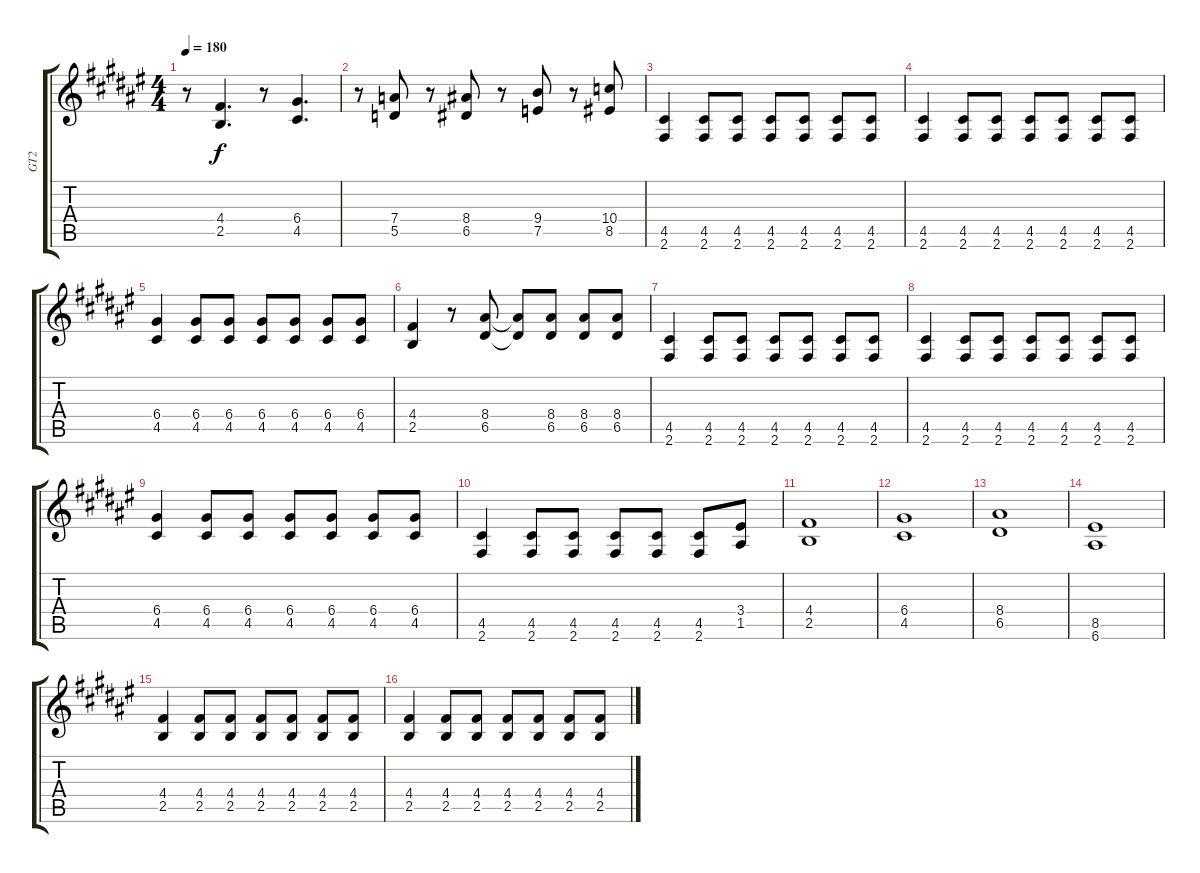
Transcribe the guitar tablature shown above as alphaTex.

\track ("GT2" "GT2") {instrument distortionguitar}
\staff {score tabs}
\tuning (E4 B3 G3 D3 A2 E2) {hide}
\ts (4 4)
\tempo 180
\clef g2
\ks f#
r.8{dy f} (4.4 2.5).4{d} r.8 (6.4 4.5).4{d} |
r.8 (7.4 5.5).8 r.8 (8.4 6.5).8 r.8 (9.4 7.5).8 r.8 (10.4 8.5).8 |
(4.5 2.6).4 (4.5 2.6).8 (4.5 2.6).8 (4.5 2.6).8 (4.5 2.6).8 (4.5 2.6).8 (4.5 2.6).8 |
(4.5 2.6).4 (4.5 2.6).8 (4.5 2.6).8 (4.5 2.6).8 (4.5 2.6).8 (4.5 2.6).8 (4.5 2.6).8 |
(6.4 4.5).4 (6.4 4.5).8 (6.4 4.5).8 (6.4 4.5).8 (6.4 4.5).8 (6.4 4.5).8 (6.4 4.5).8 |
(4.4 2.5).4 r.8 (8.4 6.5).8 (8.4{t} 6.5{t}).8 (8.4 6.5).8 (8.4 6.5).8 (8.4 6.5).8 |
(4.5 2.6).4 (4.5 2.6).8 (4.5 2.6).8 (4.5 2.6).8 (4.5 2.6).8 (4.5 2.6).8 (4.5 2.6).8 |
(4.5 2.6).4 (4.5 2.6).8 (4.5 2.6).8 (4.5 2.6).8 (4.5 2.6).8 (4.5 2.6).8 (4.5 2.6).8 |
(6.4 4.5).4 (6.4 4.5).8 (6.4 4.5).8 (6.4 4.5).8 (6.4 4.5).8 (6.4 4.5).8 (6.4 4.5).8 |
(4.5 2.6).4 (4.5 2.6).8 (4.5 2.6).8 (4.5 2.6).8 (4.5 2.6).8 (4.5 2.6).8 (3.4 1.5).8 |
(4.4 2.5).1 |
(6.4 4.5).1 |
(8.4 6.5).1 |
(8.5 6.6).1 |
(4.4 2.5).4 (4.4 2.5).8 (4.4 2.5).8 (4.4 2.5).8 (4.4 2.5).8 (4.4 2.5).8 (4.4 2.5).8 |
(4.4 2.5).4 (4.4 2.5).8 (4.4 2.5).8 (4.4 2.5).8 (4.4 2.5).8 (4.4 2.5).8 (4.4 2.5).8
